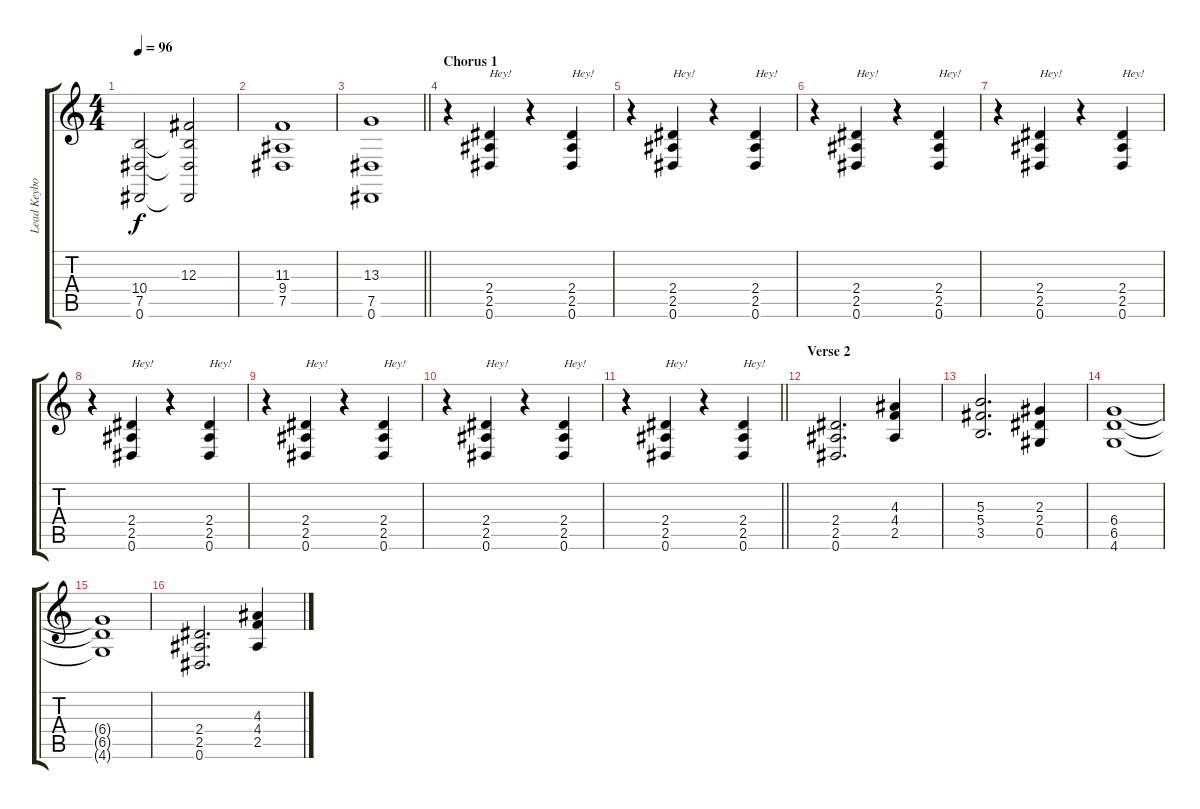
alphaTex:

\track ("Lead Keyboard" "Lead Keybo") {instrument synthstrings2}
\staff {score tabs}
\tuning (Eb4 Bb3 Gb3 Db3 Ab2 Eb2) {hide}
\ts (4 4)
\tempo 96
\clef g2
\ks c
(10.4 7.5{t} 0.6{t}).2{dy f} (12.3 10.4{t} 7.5{t} 0.6{t}).2 |
(11.3 9.4 7.5).1 |
\barLineRight lightlight
(13.3 7.5 0.6).1 |
\section ("" "Chorus 1")
r.4{instrument gunshot} (2.4 2.5 0.6).4{ot 8vb txt "Hey!"} r.4 (2.4 2.5 0.6).4{ot 8vb txt "Hey!"} |
r.4 (2.4 2.5 0.6).4{ot 8vb txt "Hey!"} r.4 (2.4 2.5 0.6).4{ot 8vb txt "Hey!"} |
r.4 (2.4 2.5 0.6).4{ot 8vb txt "Hey!"} r.4 (2.4 2.5 0.6).4{ot 8vb txt "Hey!"} |
r.4 (2.4 2.5 0.6).4{ot 8vb txt "Hey!"} r.4 (2.4 2.5 0.6).4{ot 8vb txt "Hey!"} |
r.4 (2.4 2.5 0.6).4{ot 8vb txt "Hey!"} r.4 (2.4 2.5 0.6).4{ot 8vb txt "Hey!"} |
r.4 (2.4 2.5 0.6).4{ot 8vb txt "Hey!"} r.4 (2.4 2.5 0.6).4{ot 8vb txt "Hey!"} |
r.4 (2.4 2.5 0.6).4{ot 8vb txt "Hey!"} r.4 (2.4 2.5 0.6).4{ot 8vb txt "Hey!"} |
\barLineRight lightlight
r.4 (2.4 2.5 0.6).4{ot 8vb txt "Hey!"} r.4 (2.4 2.5 0.6).4{ot 8vb txt "Hey!"} |
\section ("" "Verse 2")
(2.4 2.5 0.6).2{d ot 8vb volume 14 instrument brightacousticpiano} (4.3 4.4 2.5).4{ot 8vb} |
(5.3 5.4 3.5).2{d ot 8vb} (2.3 2.4 0.5).4{ot 8vb} |
(6.4 6.5 4.6).1{ot 8vb} |
(6.4{t} 6.5{t} 4.6{t}).1{ot 8vb} |
(2.4 2.5 0.6).2{d ot 8vb} (4.3 4.4 2.5).4{ot 8vb}
